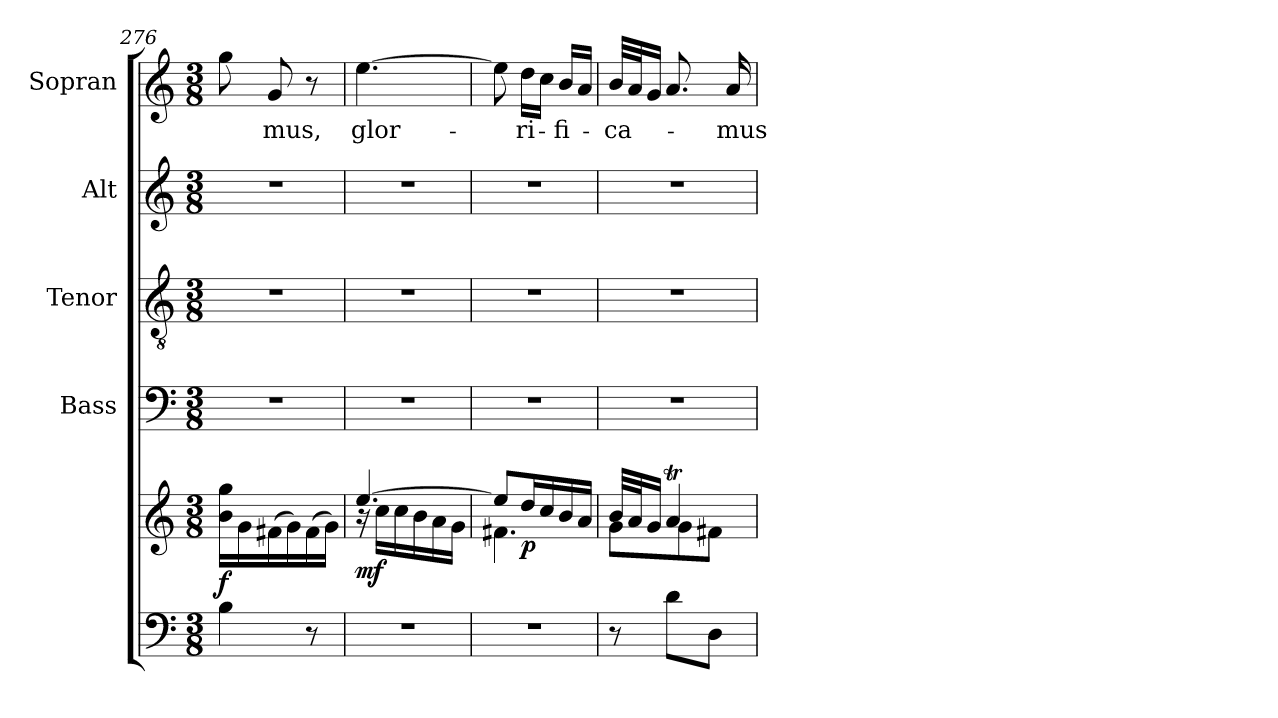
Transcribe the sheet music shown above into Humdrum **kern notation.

**kern	**kern	**dynam	**kern	**kern	**kern	**kern	**text
*part5	*part5	*part5	*part4	*part3	*part2	*part1	*part1
*staff6	*staff5	*staff5/6	*staff4	*staff3	*staff2	*staff1	*staff1
*	*	*	*I"Bass	*I"Tenor	*I"Alt	*I"Sopran	*
*	*	*	*I'B.	*I'T.	*I'A.	*I'S.	*
!!LO:LB:g=z
*clefF4	*clefG2	*	*clefF4	*clefGv2	*clefG2	*clefG2	*
*k[]	*k[]	*	*k[]	*k[]	*k[]	*k[]	*
*C:	*C:	*	*C:	*C:	*C:	*C:	*
*M3/8	*M3/8	*	*M3/8	*M3/8	*M3/8	*M3/8	*
=276	=276	=276	=276	=276	=276	=276	=276
!	!	!LO:DY:b	!	!	!	!	!
4B\	16b\ 16gg\LL	f	4.r	4.r	4.r	8gg\	.
.	16g\	.	.	.	.	.	.
!	!	!	!	!	!	!	!LO:LY:b
.	(>16f#X\	.	.	.	.	8g/	-mus,
.	16g\)	.	.	.	.	.	.
8r	(>16f#\	.	.	.	.	8r	.
.	16g\JJ)	.	.	.	.	.	.
=277	=277	=277	=277	=277	=277	=277	=277
*	*^	*	*	*	*	*	*
!	!	!	!LO:DY:b	!	!	!	!	!LO:LY:b
4.r	[>4.ee/	16ra	mf	4.r	4.r	4.r	[4.ee\	glor-
.	.	16cc\LL	.	.	.	.	.	.
.	.	16cc\	.	.	.	.	.	.
.	.	16b\	.	.	.	.	.	.
.	.	16a\	.	.	.	.	.	.
.	.	16g\JJ	.	.	.	.	.	.
=278	=278	=278	=278	=278	=278	=278	=278	=278
4.r	8ee/L]	4.f#X\	.	4.r	4.r	4.r	8ee\]	.
!	!	!	!LO:DY:b	!	!	!	!	!LO:LY:b
.	16dd/L	.	p	.	.	.	16dd\LL	-ri-
.	16cc/	.	.	.	.	.	16cc\JJ	.
!	!	!	!	!	!	!	!	!LO:LY:b
.	16b/	.	.	.	.	.	16b/LL	-fi-
.	16a/JJ	.	.	.	.	.	16a/JJ	.
=279	=279	=279	=279	=279	=279	=279	=279	=279
!	!	!	!	!	!	!	!	!LO:LY:b
8r	32b/LLL	8g\L	.	4.r	4.r	4.r	32b/LLL	-ca-
.	32a/J	.	.	.	.	.	32a/J	.
.	16g/JJ	.	.	.	.	.	16g/JJ	.
8d\L	4aT/	8g\	.	.	.	.	8.a/	.
8D\J	.	8f#X\J	.	.	.	.	.	.
!	!	!	!	!	!	!	!	!LO:LY:b
.	.	.	.	.	.	.	16a/	-mus
*	*v	*v	*	*	*	*	*	*
=	=	=	=	=	=	=	=
*-	*-	*-	*-	*-	*-	*-	*-
